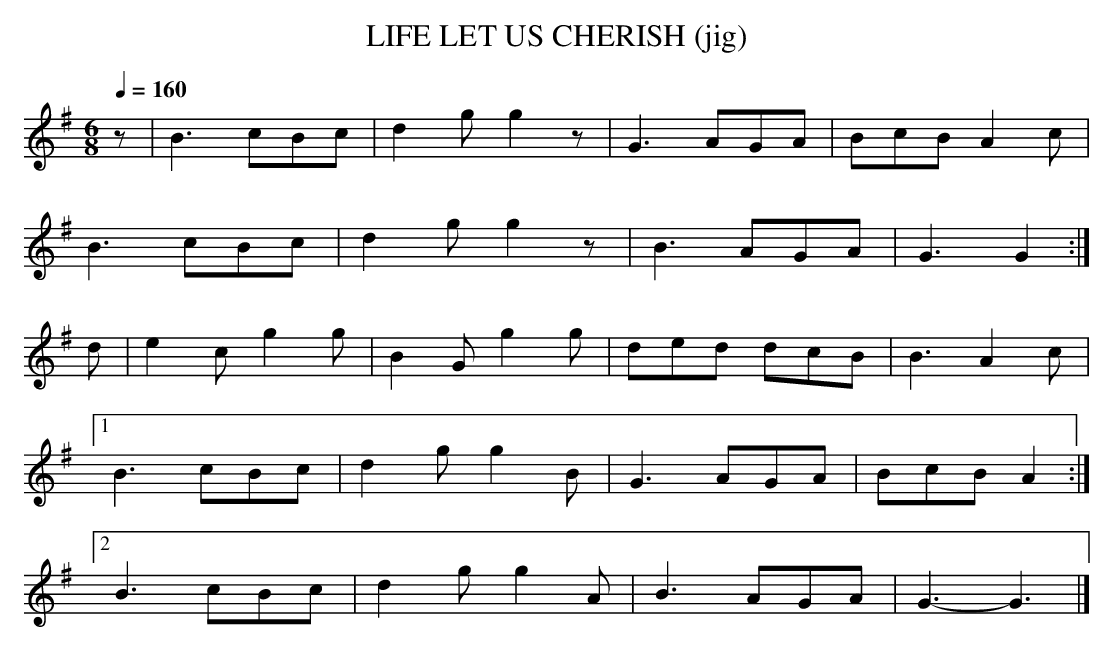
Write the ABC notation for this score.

X:1
T:LIFE LET US CHERISH (jig)
Q:1/4=160
L:1/8
M:6/8
K:G
z|B3 cBc|d2g g2z|G3 AGA|BcB A2c|
B3 cBc|d2g g2z|B3 AGA|G3 G2:|
d|e2c g2g|B2G g2g|ded dcB|B3 A2c|
[1 B3 cBc|d2g g2B|G3 AGA|BcB A2:|
[2 B3 cBc|d2g g2A|B3 AGA|G3-G3|]
